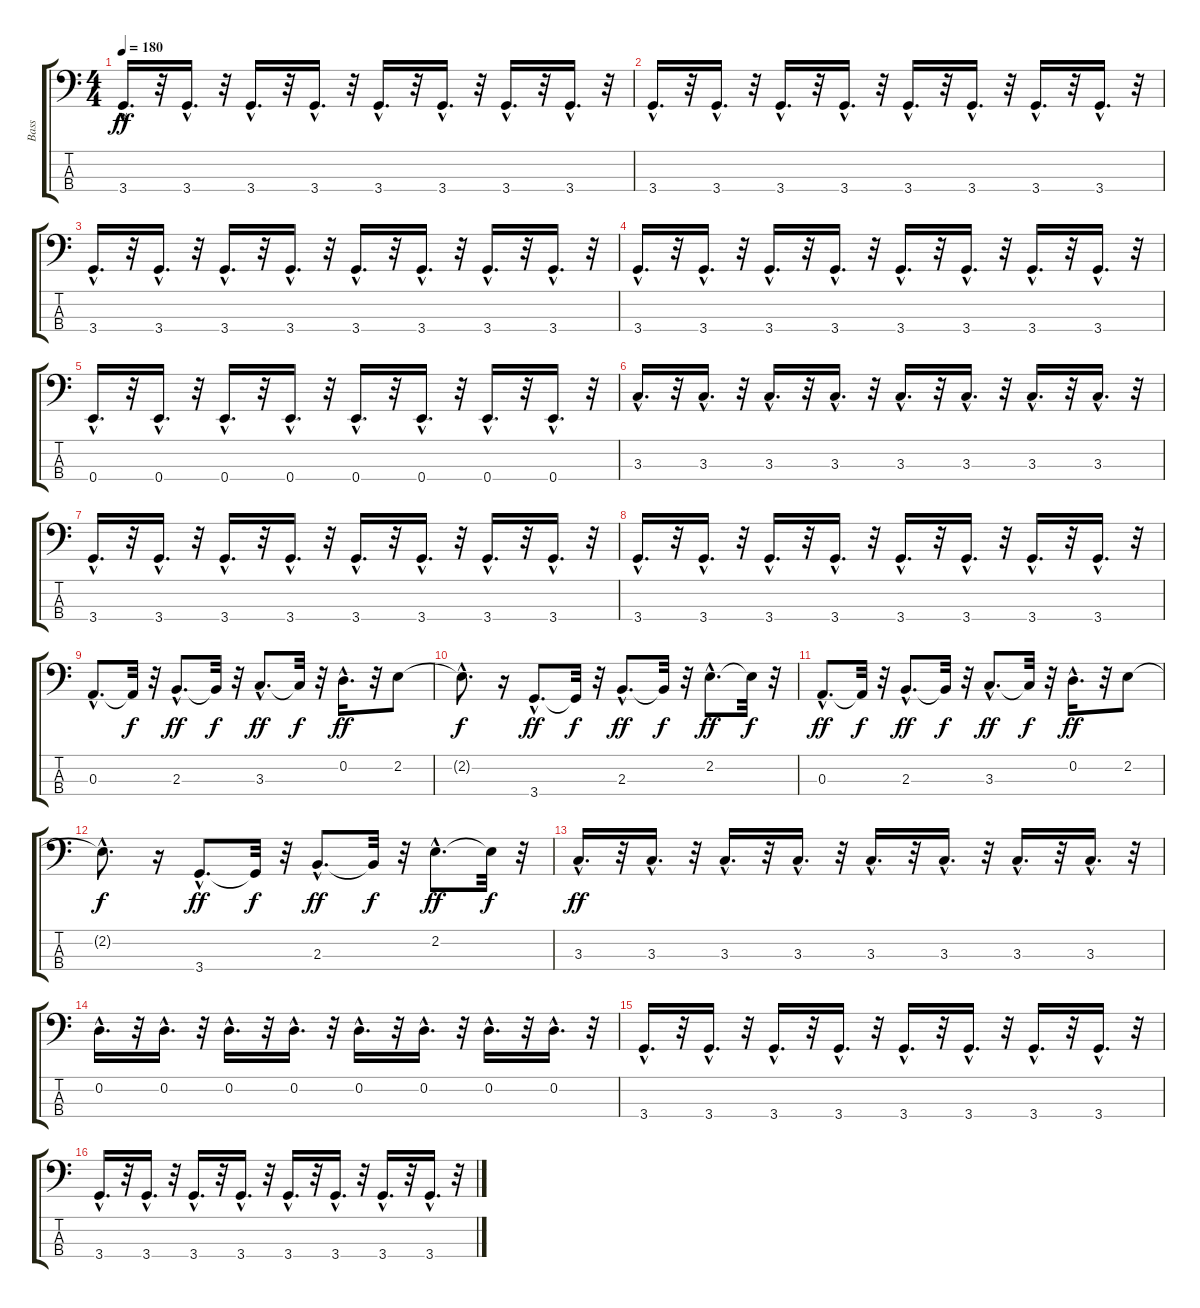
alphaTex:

\track ("Bass" "Bass") {instrument fretlessbass}
\staff {score tabs}
\tuning (G2 D2 A1 E1) {hide}
\ts (4 4)
\tempo 180
\clef f4
\ks c
3.4{hac}.16{d dy ff} r.32 3.4{hac}.16{d} r.32 3.4{hac}.16{d} r.32 3.4{hac}.16{d} r.32 3.4{hac}.16{d} r.32 3.4{hac}.16{d} r.32 3.4{hac}.16{d} r.32 3.4{hac}.16{d} r.32 |
3.4{hac}.16{d} r.32 3.4{hac}.16{d} r.32 3.4{hac}.16{d} r.32 3.4{hac}.16{d} r.32 3.4{hac}.16{d} r.32 3.4{hac}.16{d} r.32 3.4{hac}.16{d} r.32 3.4{hac}.16{d} r.32 |
3.4{hac}.16{d} r.32 3.4{hac}.16{d} r.32 3.4{hac}.16{d} r.32 3.4{hac}.16{d} r.32 3.4{hac}.16{d} r.32 3.4{hac}.16{d} r.32 3.4{hac}.16{d} r.32 3.4{hac}.16{d} r.32 |
3.4{hac}.16{d} r.32 3.4{hac}.16{d} r.32 3.4{hac}.16{d} r.32 3.4{hac}.16{d} r.32 3.4{hac}.16{d} r.32 3.4{hac}.16{d} r.32 3.4{hac}.16{d} r.32 3.4{hac}.16{d} r.32 |
0.4{hac}.16{d} r.32 0.4{hac}.16{d} r.32 0.4{hac}.16{d} r.32 0.4{hac}.16{d} r.32 0.4{hac}.16{d} r.32 0.4{hac}.16{d} r.32 0.4{hac}.16{d} r.32 0.4{hac}.16{d} r.32 |
3.3{hac}.16{d} r.32 3.3{hac}.16{d} r.32 3.3{hac}.16{d} r.32 3.3{hac}.16{d} r.32 3.3{hac}.16{d} r.32 3.3{hac}.16{d} r.32 3.3{hac}.16{d} r.32 3.3{hac}.16{d} r.32 |
3.4{hac}.16{d} r.32 3.4{hac}.16{d} r.32 3.4{hac}.16{d} r.32 3.4{hac}.16{d} r.32 3.4{hac}.16{d} r.32 3.4{hac}.16{d} r.32 3.4{hac}.16{d} r.32 3.4{hac}.16{d} r.32 |
3.4{hac}.16{d} r.32 3.4{hac}.16{d} r.32 3.4{hac}.16{d} r.32 3.4{hac}.16{d} r.32 3.4{hac}.16{d} r.32 3.4{hac}.16{d} r.32 3.4{hac}.16{d} r.32 3.4{hac}.16{d} r.32 |
0.3{hac}.8{d} 0.3{t}.32{dy f} r.32 2.3{hac}.8{d dy ff} 2.3{t}.32{dy f} r.32 3.3{hac}.8{d dy ff} 3.3{t}.32{dy f} r.32 0.2{hac}.16{d dy ff} r.32 2.2.8 |
2.2{hac t}.8{d dy f} r.16 3.4{hac}.8{d dy ff} 3.4{t}.32{dy f} r.32 2.3{hac}.8{d dy ff} 2.3{t}.32{dy f} r.32 2.2{hac}.8{d dy ff} 2.2{t}.32{dy f} r.32 |
0.3{hac}.8{d dy ff} 0.3{t}.32{dy f} r.32 2.3{hac}.8{d dy ff} 2.3{t}.32{dy f} r.32 3.3{hac}.8{d dy ff} 3.3{t}.32{dy f} r.32 0.2{hac}.16{d dy ff} r.32 2.2.8 |
2.2{hac t}.8{d dy f} r.16 3.4{hac}.8{d dy ff} 3.4{t}.32{dy f} r.32 2.3{hac}.8{d dy ff} 2.3{t}.32{dy f} r.32 2.2{hac}.8{d dy ff} 2.2{t}.32{dy f} r.32 |
3.3{hac}.16{d dy ff} r.32 3.3{hac}.16{d} r.32 3.3{hac}.16{d} r.32 3.3{hac}.16{d} r.32 3.3{hac}.16{d} r.32 3.3{hac}.16{d} r.32 3.3{hac}.16{d} r.32 3.3{hac}.16{d} r.32 |
0.2{hac}.16{d} r.32 0.2{hac}.16{d} r.32 0.2{hac}.16{d} r.32 0.2{hac}.16{d} r.32 0.2{hac}.16{d} r.32 0.2{hac}.16{d} r.32 0.2{hac}.16{d} r.32 0.2{hac}.16{d} r.32 |
3.4{hac}.16{d} r.32 3.4{hac}.16{d} r.32 3.4{hac}.16{d} r.32 3.4{hac}.16{d} r.32 3.4{hac}.16{d} r.32 3.4{hac}.16{d} r.32 3.4{hac}.16{d} r.32 3.4{hac}.16{d} r.32 |
3.4{hac}.16{d} r.32 3.4{hac}.16{d} r.32 3.4{hac}.16{d} r.32 3.4{hac}.16{d} r.32 3.4{hac}.16{d} r.32 3.4{hac}.16{d} r.32 3.4{hac}.16{d} r.32 3.4{hac}.16{d} r.32
